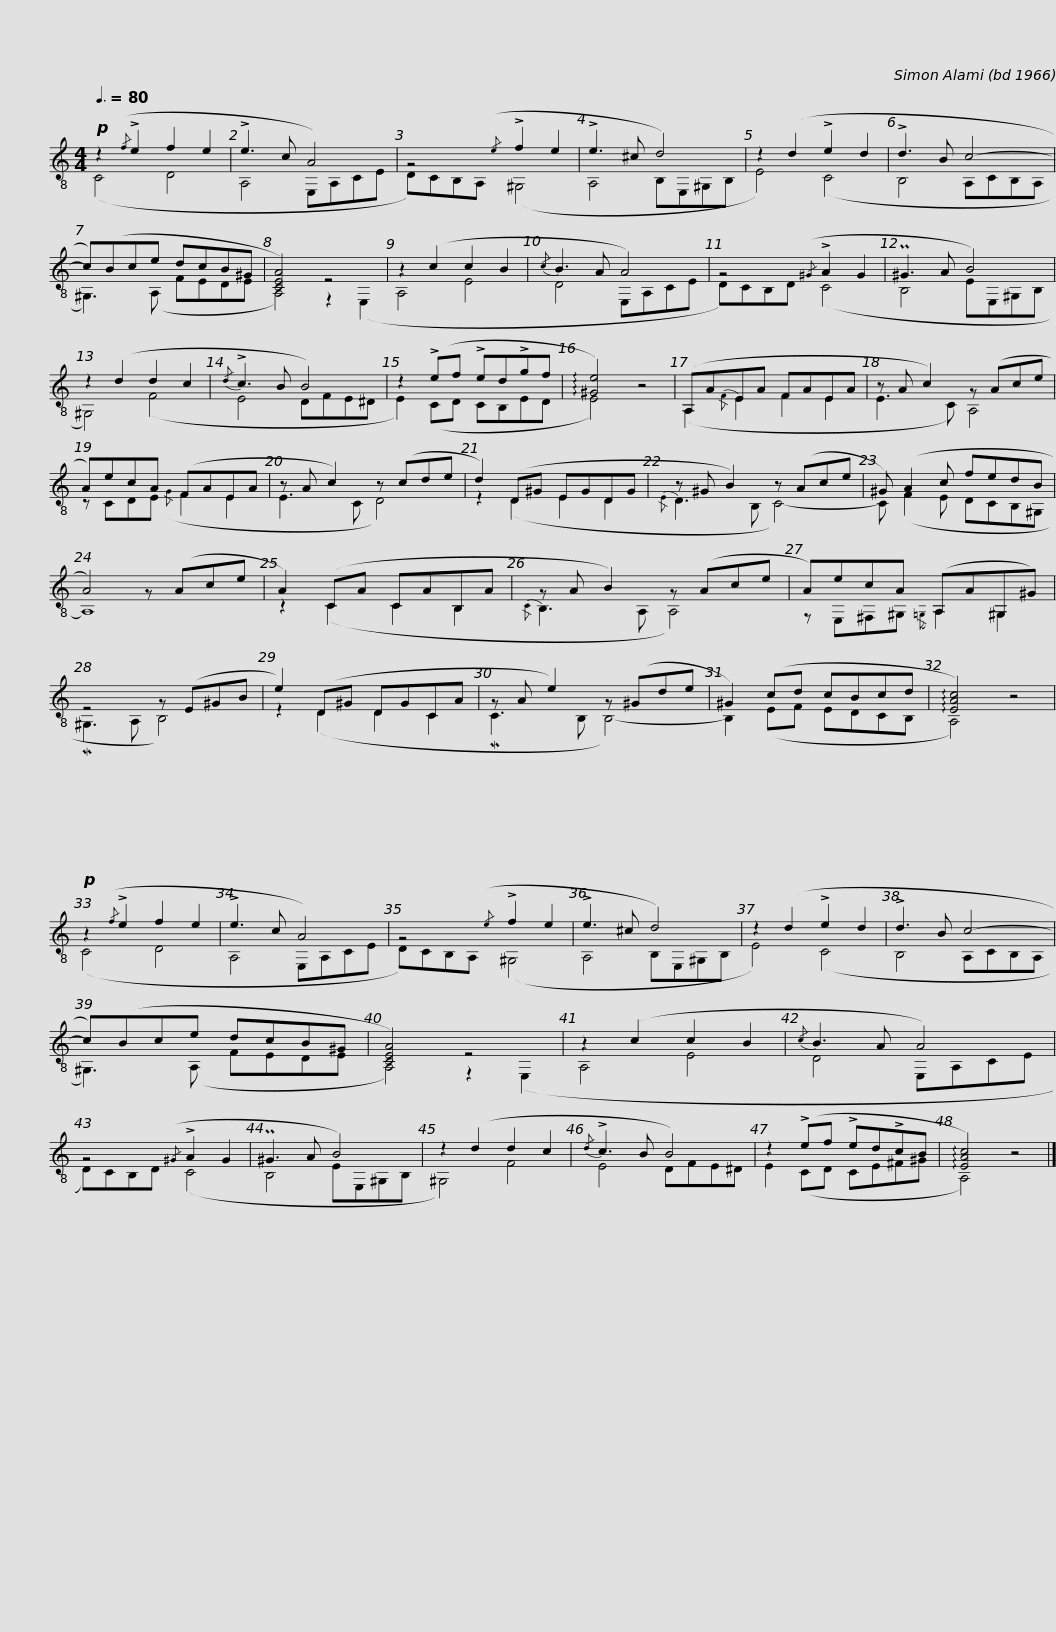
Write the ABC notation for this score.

X:1
%%score ( 1 2 )
L:1/8
Q:3/8=80
M:4/4
I:linebreak $
K:C
V:1 treble-8
V:2 treble-8
V:1
!p! z2({/f} !>!e2 f2 e2 | !>!e3 c A4) | z4({/e} !>!f2 e2 | !>!e3 ^c d4) |$ z2 (d2 !>!e2 d2 | %5
 !>!d3 B c4- | c)(Bce dcB^G | [CEA]4) z4 |$ z2 (c2 c2 B2 |{/c} B3 A A4) | %10
 z4({/^G} !>!A2 G2 | P^G3 A B4) |$ z2 (d2 d2 c2 |{/d} !>!c3 B B4) | z2 (!>!ef !>!ed!>!gf | %15
 !arpeggio![^Ge]4) z4 |$ (A,AEA FAEA | z A c2) z (Ace | A)ecA (FAEA | z A c2) z (cde |$ %20
 d2) (D^G EGDG | z ^G B2) z (Ace | ^G) (A2 c fedB | A4) z (Ace |$ A2) (CA CAB,A | %25
 z A B2) z (Ace | A)ecA (A,A^G,^G) | z4 z (E^GB |$ e2) (D^G DGCA | z A e2) z (^Gde | %30
 ^G2) (cd cBcd | !arpeggio![EAc]4) z4 |$!p! z2({/f} !>!e2 f2 e2 | !>!e3 c A4) | z4({/e} !>!f2 e2 | %35
 !>!e3 ^c d4) | z2 (d2 !>!e2 d2 | !>!d3 B c4- |$ c)(Bce dcB^G | [CEA]4) z4 | %40
 z2 (c2 c2 B2 |{/c} B3 A A4) | z4({/^G} !>!A2 G2 | P^G3 A B4) |$ z2 (d2 d2 c2 | %45
{/d} !>!c3 B B4) | z2 (!>!ef !>!ed!>!cB | !arpeggio![EAc]4) z4 |] %48
V:2
 (C4 D4 | A,4 E,A,CE | D)CB,A, (^G,4 | A,4 B,E,^G,B, |$ E4) (C4 | %5
 B,4 A,CB,A, | ^G,3) (A, FEDE | A,4) z2 (E,2 |$ A,4 E4 | D4 E,A,CE | %10
 D)CB,D (C4 | B,4 EE,^G,B, |$ ^G,4) (F4 | E4 DFE^D | E2) (CD CB,ED | %15
 E4) z4 |$ (A,2{/F} E2 F2 E2 | E3 C) A,4 | z CDE({/G} F2 E2 | E3 C D4) |$ %20
 z2 (D2 E2 D2 |{/E} D3 B, C4-) | C (F2 E DCB,^G, | A,8) |$ z2 (C2 C2 B,2 | %25
{/C} B,3 A, A,4) | z E,^F,^G,({/=G,} A,2 ^G,2 | M^G,3 A, B,4) |$ z2 (D2 D2 C2 | MC3 B, B,4-) | %30
 B,2 (EF EDCB, | A,4) z4 |$ (C4 D4 | A,4 E,A,CE | D)CB,A, (^G,4 | %35
 A,4 B,E,^G,B, | E4) (C4 | B,4 A,CB,A, |$ ^G,3) (A, FEDE | A,4) z2 (E,2 | %40
 A,4 E4 | D4 E,A,CE | D)CB,D (C4 | B,4 EE,^G,B, |$ ^G,4) F4 | %45
 E4 DFE^D | E2 (CD CE^F^G | A,4) z4 |] %48
